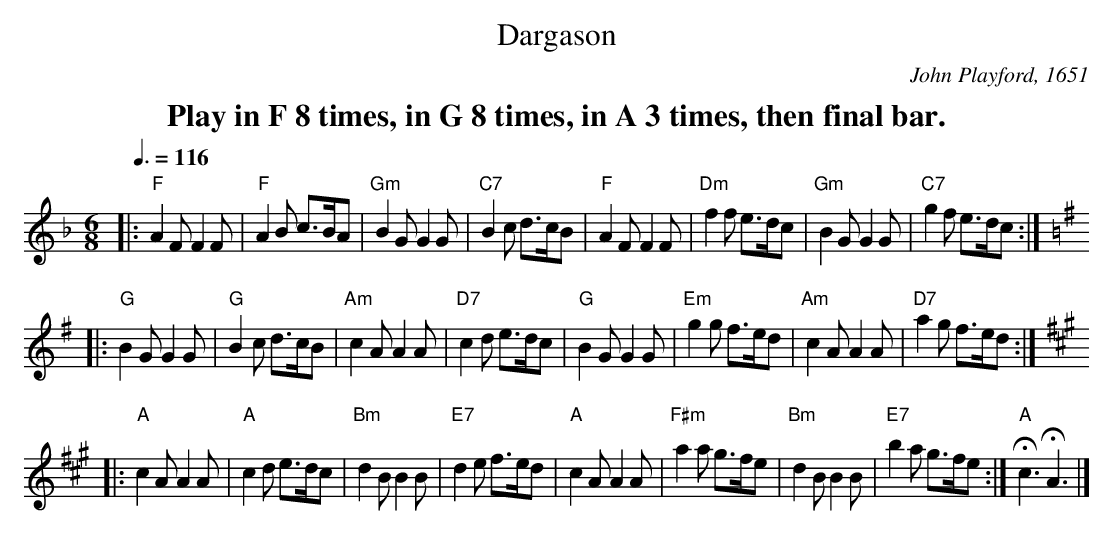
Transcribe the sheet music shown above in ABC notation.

X:1
T:Dargason
C:John Playford, 1651
M:6/8
L:1/8
Q:3/8=116
K:F
%%textfont Times-Roman-Bold 20
%%center Play in F 8 times, in G 8 times, in A 3 times, then final bar.
|: "F"A2F F2F | "F"A2B c>BA | "Gm"B2G G2G | "C7"B2c d>cB |\
"F"A2F F2F | "Dm"f2f e>dc | "Gm"B2G G2G | "C7"g2f e>dc :|
K:G
|: "G"B2G G2G | "G"B2c d>cB | "Am"c2A A2A | "D7"c2d e>dc |\
"G"B2G G2G | "Em"g2g f>ed | "Am"c2A A2A | "D7"a2g f>ed :|
K:A
|: "A"c2A A2A | "A"c2d e>dc | "Bm"d2B B2B | "E7"d2e f>ed |\
"A"c2A A2A | "F#m"a2a g>fe | "Bm"d2B B2B | "E7"b2a g>fe :| "A"!fermata!c3 !fermata!A3 |]
